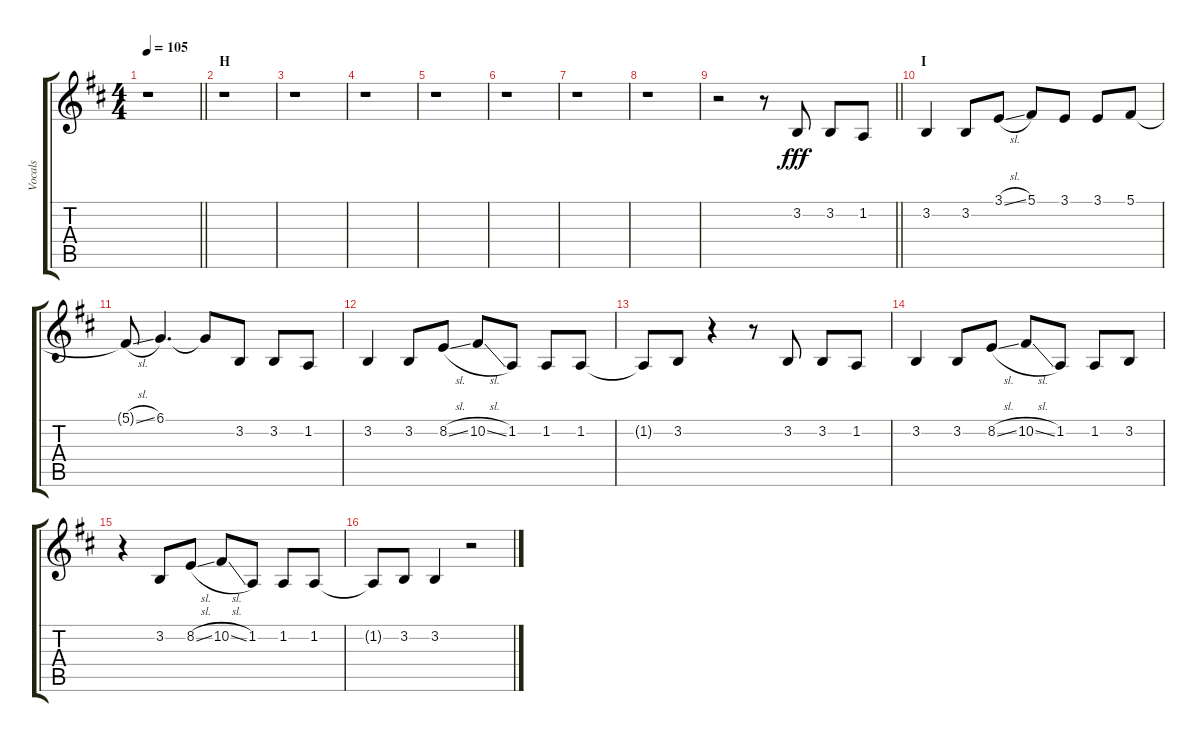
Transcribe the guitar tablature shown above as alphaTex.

\track ("Vocals" "Vocals") {instrument voiceoohs}
\staff {score tabs}
\tuning (Db4 Ab3 E3 B2 Gb2 B1) {hide}
\ts (4 4)
\tempo 105
\clef g2
\barLineRight lightlight
\ks d
r.1{dy fff} |
\section ("" "H")
r.1 |
r.1 |
r.1 |
r.1 |
r.1 |
r.1 |
r.1 |
\barLineRight lightlight
r.2 r.8 3.2.8 3.2.8 1.2.8 |
\section ("" "I")
3.2.4 3.2.8 3.1{sl}.8 5.1.8 3.1.8 3.1.8 5.1.8 |
5.1{sl t}.8 6.1.4{d} 6.1{t}.8 3.2.8 3.2.8 1.2.8 |
3.2.4 3.2.8 8.2{sl}.8 10.2{sl}.8 1.2.8 1.2.8 1.2.8 |
1.2{t}.8 3.2.8 r.4 r.8 3.2.8 3.2.8 1.2.8 |
3.2.4 3.2.8 8.2{sl}.8 10.2{sl}.8 1.2.8 1.2.8 3.2.8 |
r.4 3.2.8 8.2{sl}.8 10.2{sl}.8 1.2.8 1.2.8 1.2.8 |
1.2{t}.8 3.2.8 3.2.4 r.2
